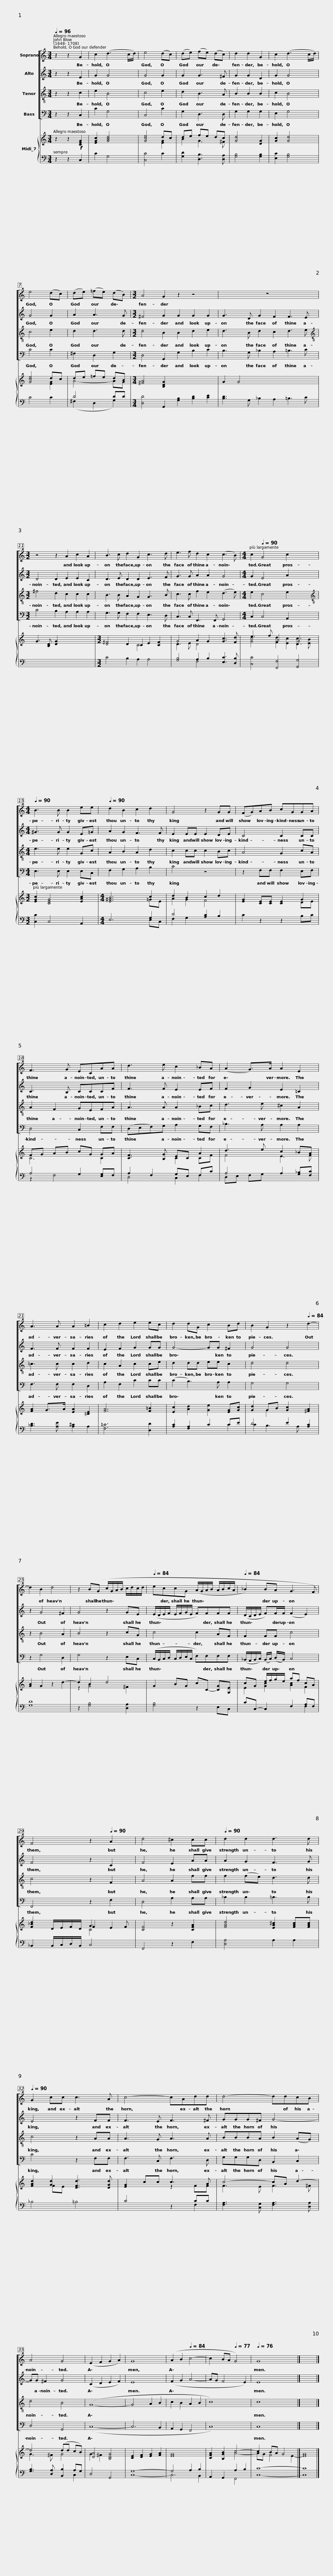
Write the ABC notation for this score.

X:1
%%score [ 1 2 3 4 ] { ( 5 6 ) | ( 7 8 ) }
L:1/8
Q:1/4=96
M:3/4
I:linebreak $
K:C
V:1 treble
V:2 treble
V:3 treble-8
V:4 bass
V:5 treble
V:6 treble
V:7 bass
V:8 bass
V:1
 z2 z2 G2 | c2 (d3 c/d/) | e4 (dc) | (de) (fe) (dc) | d2 d2 G2 |$ %5
 c2 (d3 c/d/) | e4 (dc) | (de) (=fe) (dB) |[M:3/2] A4 G2 z2 z4 | z12 |$ %10
[M:3/2] z4 z2 A2 c2 A2 |$ B3 c d2 G2 c3 d | e3 f d2 c2 (c3 B) |[M:4/4] c2[Q:1/4=90] G4 c2 x4 |$[M:4/4][Q:1/4=90][Q:1/4=90][Q:1/4=90][Q:1/4=90] B3 B B2 ee |$ %15
[Q:1/4=90] d2 B2 c2 d2 | G4 z2 GG | (FG)AB cGGA |$ F3 G ECAA |$ d3 e c2 _BA | %20
 (A2 G>)A A2 E2 | A3 A A2 =B2 | c2 d2 e2 ec |$ d2 dG c2 Bd |$ B2 G2 z2[Q:1/4=84] d2- | %25
 d2 B2 d4 | z2 B(G c/G/A/B/ c/d/c/d/ |$[Q:1/4=84][Q:1/4=84][Q:1/4=84][Q:1/4=84] eccG (A/G/A/B/ A/B/c/A/ |$[Q:1/4=84] _B2) BA G3 F) | F4 z2[Q:1/4=90] A2 | %30
 d4 ^c2 cc |$[Q:1/4=90][Q:1/4=90][Q:1/4=90][Q:1/4=90] d2 d2 d3 d |$[Q:1/4=90] G2 cc c3 A | c4- cAdd | d4- ddcB |$ %35
 A4 G4 |$ (E2 F2 G2 A2) | G8 |[Q:1/4=89] (A2[Q:1/4=87] B2[Q:1/4=84] c4- |[Q:1/4=81] c2[Q:1/4=80] B[Q:1/4=79]A[Q:1/4=77] G4) | %40
[Q:1/4=76] G8 |] x8 |] %42
V:2
 z2 z2 E2 | G2 G4 | G4 G2 | G2 G3 ^F | G2 G2 D2 |$ %5
 G2 G4 | G4 G2 | A2 A3 G |[M:3/2] ^F4 G2 G2 G2 G2 | G3 D G2 F2 F3 E |$ %10
[M:3/2] D4 D2 E2 E2 C2 |$ D3 E D2 D2 E3 F | G3 G A2 A2 G4 |[M:4/4] G2 E4 A2 x4 |$[M:4/4] ^G3 G G2 E=G |$ %15
 A2 G2 F3 F | E2 EE E2 DE | C4 C2 CC |$ C3 B, CCCF |$ F3 F E2 EF | %20
 F2 G2 E2 =C2 | F3 F F2 F2 | E2 F2 G2 GG |$ G4- GG ^F2 |$ G4 G4 | %25
 z2 G4 ^F2 | G4 z2 GE |$ (E/D/E/F/ E/F/G/E/ F)FFF |$ (D/C/D/E/ F)F/F/ (F2 E2) | F4 z2 C2 | %30
 F4 E2 AA |$ A2 G2 F3 G |$ E4 z2 FF | F3 E F3 ^F | GGG^F G4- |$ %35
 GG ^F2 G4 |$ (C2 D2 E2 F2) | E8 | (F2 G2 A4- | AG F4 E2) | %40
 E8 |] x8 |] %42
V:3
 z2 z2 c2 | e2 B4 | c4 e2 | d2 B3 A | B2 B2 B2 |$ %5
 c2 B4 | c4 e2 | d2 d3 d |[M:3/2] d4 B2 B2 d2 e2 | d3 B d2 c2 d3 e |$ %10
[M:3/2][K:treble-8] ^f4 d2 c2 c2 c2 |$ B3 B A2 G2 G3 B | c3 c f2 e2 (d3 e) |[M:4/4] e2 c4 e2 x4 |$[M:4/4][K:treble-8] e3 e e2 Gc |$ %15
 A2 B2 A2 d2 | c2 cc c2 Bc | A4 G2 cA |$ A2 F2 GEFA |$ A3 A A2 _Bc | %20
 d3 e ^c2 A2 | =c3 c c2 d2 | c2 A2 c2 ce |$ d2 dd ee c2 |$ d4 d4 | %25
 z2 B4 A2 | B4 z2 cG |$ c4 c2 AF |$ F2 FF c4 | c4 z2 F2 | %30
 A4 A2 ff |$ f2 (fe) d3 d |$ c4 z2 AA | A3 G A3 A | BBBA B2 (AG) |$ %35
 d4 B4 |$ (G8- | G4 A2 B2 | c2 B2 A2 B2 | c8) | %40
 c8 |] x8 |] %42
V:4
 z2 z2 C,2 | C2 G,4 | C,4 C2 | G,2 D,3 D, | G,2 G,2 G,2 |$ %5
 E,2 G,4 | C4 C2 | ^F,2 D,2 G,2 |[M:3/2] D,4 G,,2 G,2 B,2 C2 | B,3 G, _B,2 A,2 =B,3 C |$ %10
[M:3/2] C4 B,2 A,2 A,2 A,2 |$ G,3 G, F,2 F,2 E,3 D, | C,3 C, F,,3 F,, G,,4 |[M:4/4] C,2 C,4 A,,2 x4 |$[M:4/4] E,3 E, E,2 E,C, |$ %15
 F,2 G,2 A,2 B,2 | C4 z4 | z2 F,F, F,2 E,F, |$ D,4 C,2 F,F, |$ (D,E,F,)G, A,2 G,F, | %20
 _B,3 A, A,2 A,2 | F,3 F, F,2 D,2 | A,2 F,2 C2 CC |$ (C2 B,3) A, A,2 |$ G,4 G,4 | %25
 z2 G,4 D,2 | G,4 z2 E,C, |$ (C,/B,,/C,/D,/ C,/D,/E,/C,/ F,)F,F,F, |$ (_B,,/A,,/B,,/C,/) (B,,/C,/) (D,/B,,/) C,4 | F,,4 z2 F,2 | %30
 D,4 A,2 A,A, |$ _B,2 B,2 =B,3 B, |$ C4 z2 F,F, | F,3 C, F,3 D, | G,G,G,D, B,,2 C,2 |$ %35
 D,4 G,,4 |$ (C,8- | C,6 B,,2 | A,,2 G,,2 F,,4 | C,8) | %40
 C,8 |] x8 |] %42
V:5
 z2 z2!f! [CEG]2 | [EGc]2 [GBd]4 | [Gce]4 dc | de fe dc | [Gd]4 [DG]2 |$ %5
 [Gc]2 [Gd]4 | [Gce]4 dc | de =fe dB |[M:3/4] [^FA]4 [B,DG]2 x6 | G2 G4- x6 |$ %10
 G3 [B,D] [DG]2 x6 |$[M:3/2] [D^F]4 D2 C2 E2 [CF]2 | G4 A2 G2 [Gc]3 [Fd] | e3 f A4 G4 |$[M:3/2] [EGc]2 [CEG]4 [EAc]2 |$ %15
[M:4/4] [E^GB]6 c2 | d2 B2 c2 d2 | [EG]2 [CE][CE] [CE]2 G2 |$ FG AB cG GA |$ [CF]3 [B,G] EC A2 | %20
 d3 e c2 _BA | [FA]2 G>A [EA]2 [!courtesy!=CE]2 | [FA]6 [F=B]2 |$ [Ec]2 [Ad]2 [Ge]2 [EG][Gc] |$ [Gd]2 GB [Gc]2 [^FA]2 | %25
 [GB]2 G2 z2 d2- | d2 B2 d4 |$ G2 BG cC- [CG][G,E] |$ cG e/f/g/e/ af cA | [F_Bd]2 D/E/F/D/ G3 F | %30
 [CF]4 z2 [CFA]2 |$ [FAd]4 [EA^c]2 [FAc][FAc] |$ [FAd]2 [Gd]2 [DFd]3 [DGd] | [EG]2 cc c3 A | c4- cA d2- |$ %35
 d4 (dd cB) |$ [DA]4 [B,DG]4 | [CE]2 [DF]2 [EG]2 [FA]2 | G8 | [CFA]2 [B,GB]2 c4- | %40
 c2 BA G4 |] G8 |] %42
V:6
 x4 x2 | x4 x2 | x4 [EG]2 | B2 G3 ^F | x4 x2 |$ %5
 x4 x2 | x4 [EG]2 | A4- AG |[M:3/4] x4 x4 x4 | x4 x4 x4 |$ %10
 x4 x4 x4 |$[M:3/2] x4 x2 C4 x2 | D3 E D4 x4 | [Gc]4 [Fd]2 [Ec]2 [Dc]3 [EB] |$[M:3/2] x4 x4 |$ %15
[M:4/4] x4 x2 !courtesy!=GE | A2 G2 F4 | x4 x2 DE |$ C6 C2 |$ x4 C2 CF | %20
 F4 E3 F | x4 x4 | x4 x4 |$ x4 x4 |$ x2 G2 x4 | %25
 x4 x4 | z2 G4 ^F2 |$ x4 x4 |$ E2 [Gc]2 [Ac]2 F2 | x4 F2 E2 | %30
 x4 x4 |$ x4 x4 |$ x2 FE x4 | x4 z2 FF | F3 E F3 ^F |$ %35
 G3 ^F G4 |$ G2 ^F2 x4 | x4 x4 | E8 | x4 A4- | %40
 AG F4 E2- |] E8 |] %42
V:7
 z2 z2 C,2 | C2 G,4 | [C,C]4 C2 | [G,D]2 [D,B,]3 [D,A,] | [G,B,]4 [G,B,]2 |$ %5
 [E,C]2 [G,B,]4 | C4 C2 | D4 DD |[M:3/4] [D,D]4 G,,2 [G,B,]2 [B,D]2 [CE]2 | [B,D]3 G, _B,2 A,2 =B,3 C |$ %10
 x12 |$[M:3/2] C4 B,2 A,2 A,4 | [G,B,]4 A,2 B,2 [E,C]3 [D,B,] | [C,C]4 [F,,F,]4 [G,,G,]4 |$[M:3/2] [C,C]2 C,4 A,,2 |$ %15
[M:4/4] E,6 G,2 | D4 [A,C]2 B,2 | C2 z2 z2 B,C |$ A,4 G,2 [E,G,]F, |$ A,2 F,2 G,E, F,C | %20
 A,4 A,2 [G,_B,][F,C] | [_B,D]3 [A,E] [A,^C]2 A,2 | [F,=C]6 [D,D]2 |$ [A,C]2 [F,A,]2 C2 CE |$ D4 E2 [A,C]2 | %25
 D8 | z2 [G,B,]4 [D,A,]2 |$ [G,B,]4 z2 E,C, |$ CC,- C,2 F,2 A,F, | _B,,2 B,,/C,/D,/B,,/ C,4 | %30
 F,,4 z2 F,2 |$ [D,A,]4 A,2 A,2 |$ _B,4 =B,4 | C4 z2 CC | [F,A,]3 [C,G,] [F,A,]3 [D,A,] |$ %35
 [G,B,]3 [D,A,] [B,,B,]2 A,G, |$ D,4 G,,4 | G,8- | G,4 A,2 B,2 | A,,2 G,,2 A,2 B,2 | %40
 C8- |] C8 |] %42
V:8
 x6 | x6 | x6 | x6 | x6 |$ %5
 x6 | x6 | (^F,2 D,2 G,2) |[M:3/4] x4 x4 x4 | x4 x4 x4 |$ %10
 x12 |$[M:3/2] x4 x4 x4 | x4 F,4 x4 | x4 x4 x4 |$[M:3/2] x4 x4 |$ %15
[M:4/4] x4 x2 E,C, | F,2 G,2 x4 | x4 x4 |$ z2 F,4 x2 |$ D,4 C,2 F,2 | %20
 D,E, F,G, x4 | x4 x4 | x4 x4 |$ x4 x2 C2 |$ C2 B,3 A, x2 | %25
 G,8 | x4 x4 |$ x4 x4 |$ x4 x2 F,2 | x4[I:staff -1] C4 | %30
[I:staff +1] x4 x4 |$ x4 x4 |$ x4 x4 | x4 z2 F,2 | x4 x4 |$ %35
 x4 x2 C,2 |$ x4 x4 | C,8- | C,6 B,,2 | x4 F,,4 | %40
 C,8- |] C,8 |] %42
